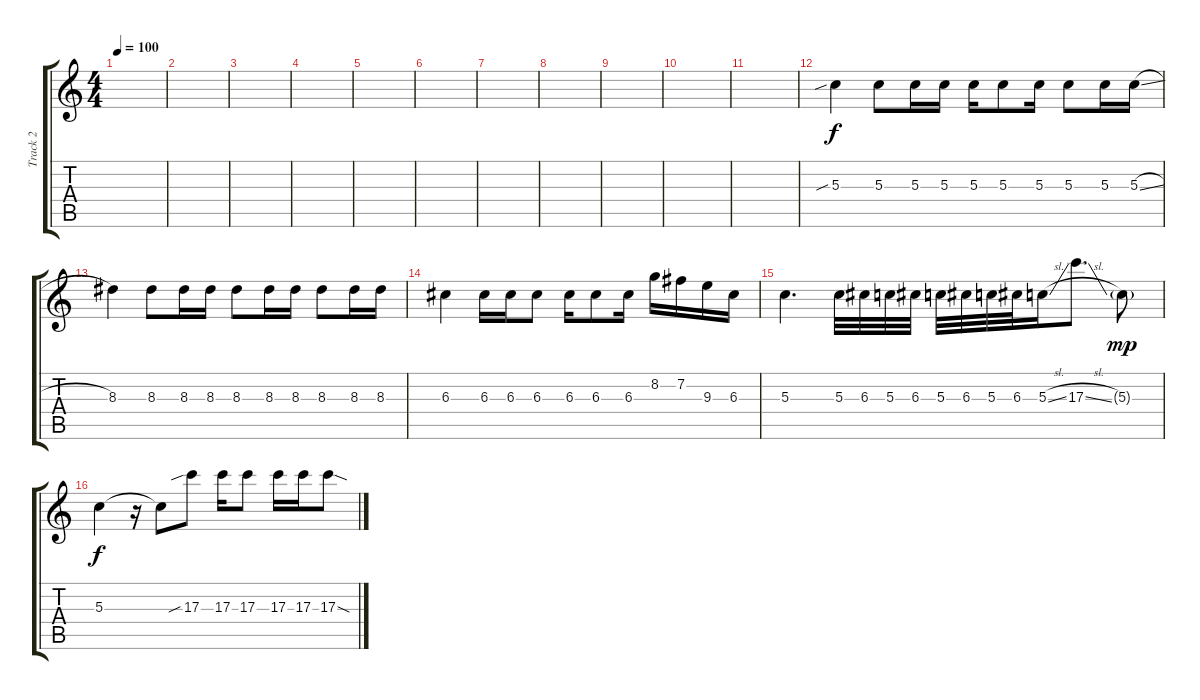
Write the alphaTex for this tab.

\track ("Track 2" "Track 2") {instrument overdrivenguitar}
\staff {score tabs}
\tuning (E4 B3 G3 D3 A2 E2) {hide}
\ts (4 4)
\tempo 100
\clef g2
\ks c
|
|
|
|
|
|
|
|
|
|
|
5.3{sib}.4 5.3.8 5.3.16 5.3.16 5.3.16 5.3.8 5.3.16 5.3.8 5.3.16 5.3{sl}.16 |
8.3.4 8.3.8 8.3.16 8.3.16 8.3.8 8.3.16 8.3.16 8.3.8 8.3.16 8.3.16 |
6.3.4 6.3.16 6.3.16 6.3.8 6.3.16 6.3.8 6.3.16 8.2.16 7.2.16 9.3.16 6.3.16 |
5.3.4{d} 5.3.32 6.3.32 5.3.32 6.3.32 5.3.32 6.3.32 5.3.32 6.3.32 5.3{sl}.16 17.3{sl}.8{d} 5.3{g}.8{dy mp} |
5.3.4{dy f} r.16 5.3{t}.8 17.3{sib}.8 17.3.16 17.3.8 17.3.16 17.3.16 17.3{sod}.8
